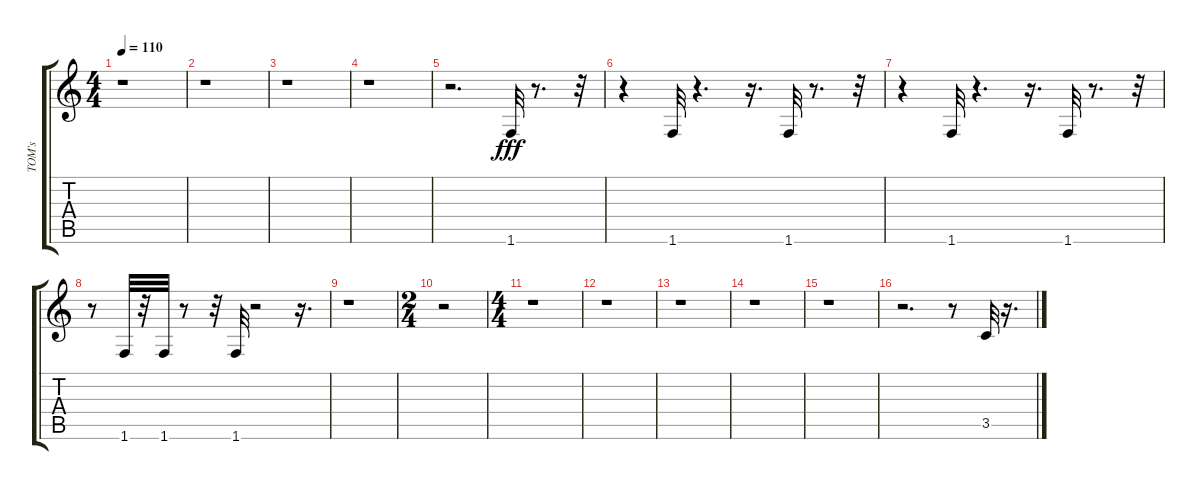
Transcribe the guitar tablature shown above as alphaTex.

\track ("TOM's" "TOM's") {solo instrument acousticguitarsteel}
\staff {score tabs}
\tuning (E4 B3 G3 D3 A2 E2) {hide}
\ts (4 4)
\tempo 110
\clef g2
\ks c
r.1{dy fff} |
r.1 |
r.1 |
r.1 |
r.2{d} 1.6.32 r.8{d} r.32 |
r.4 1.6.32 r.4{d} r.16{d} 1.6.32 r.8{d} r.32 |
r.4 1.6.32 r.4{d} r.16{d} 1.6.32 r.8{d} r.32 |
r.8 1.6.32 r.32 1.6.32 r.8 r.32 1.6.32 r.2 r.16{d} |
r.1 |
\ts (2 4)
r.2 |
\ts (4 4)
r.1 |
r.1 |
r.1 |
r.1 |
r.1 |
r.2{d} r.8 3.5.32 r.16{d}
